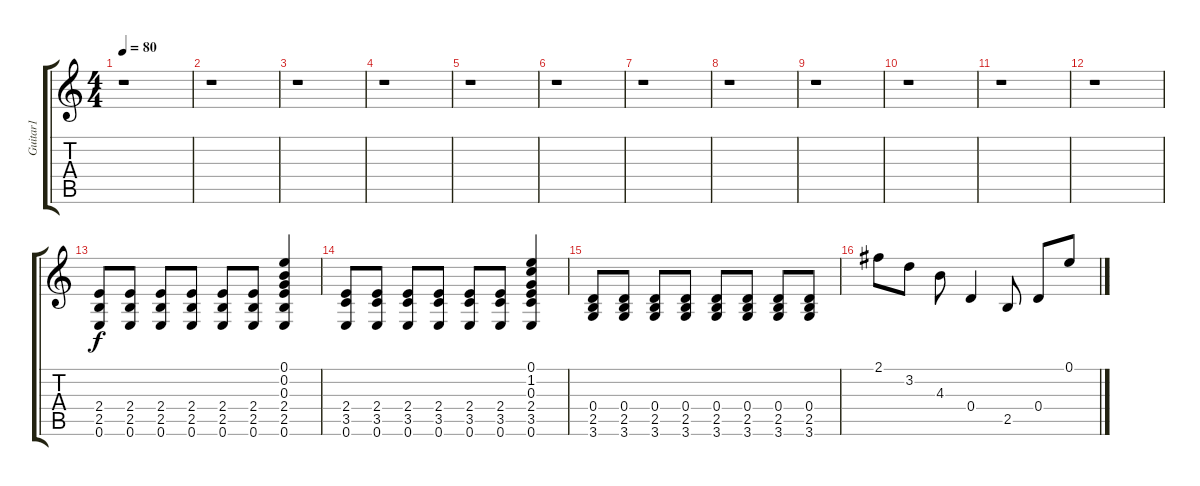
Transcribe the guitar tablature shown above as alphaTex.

\track ("Guitar1" "Guitar1") {instrument electricguitarclean}
\staff {score tabs}
\tuning (E4 B3 G3 D3 A2 E2) {hide}
\ts (4 4)
\tempo 80
\clef g2
\ks c
r.1{dy f} |
r.1 |
r.1 |
r.1 |
r.1 |
r.1 |
r.1 |
r.1 |
r.1 |
r.1 |
r.1 |
r.1 |
(2.4 2.5 0.6).8{volume 10 instrument electricguitarjazz} (2.4 2.5 0.6).8 (2.4 2.5 0.6).8 (2.4 2.5 0.6).8 (2.4 2.5 0.6).8 (2.4 2.5 0.6).8 (0.1 0.2 0.3 2.4 2.5 0.6).4 |
(2.4 3.5 0.6).8 (2.4 3.5 0.6).8 (2.4 3.5 0.6).8 (2.4 3.5 0.6).8 (2.4 3.5 0.6).8 (2.4 3.5 0.6).8 (0.1 1.2 0.3 2.4 3.5 0.6).4 |
(0.4 2.5 3.6).8 (0.4 2.5 3.6).8 (0.4 2.5 3.6).8 (0.4 2.5 3.6).8 (0.4 2.5 3.6).8 (0.4 2.5 3.6).8 (0.4 2.5 3.6).8 (0.4 2.5 3.6).8 |
2.1.8 3.2.8 4.3.8 0.4.4 2.5.8 0.4.8 0.1.8
